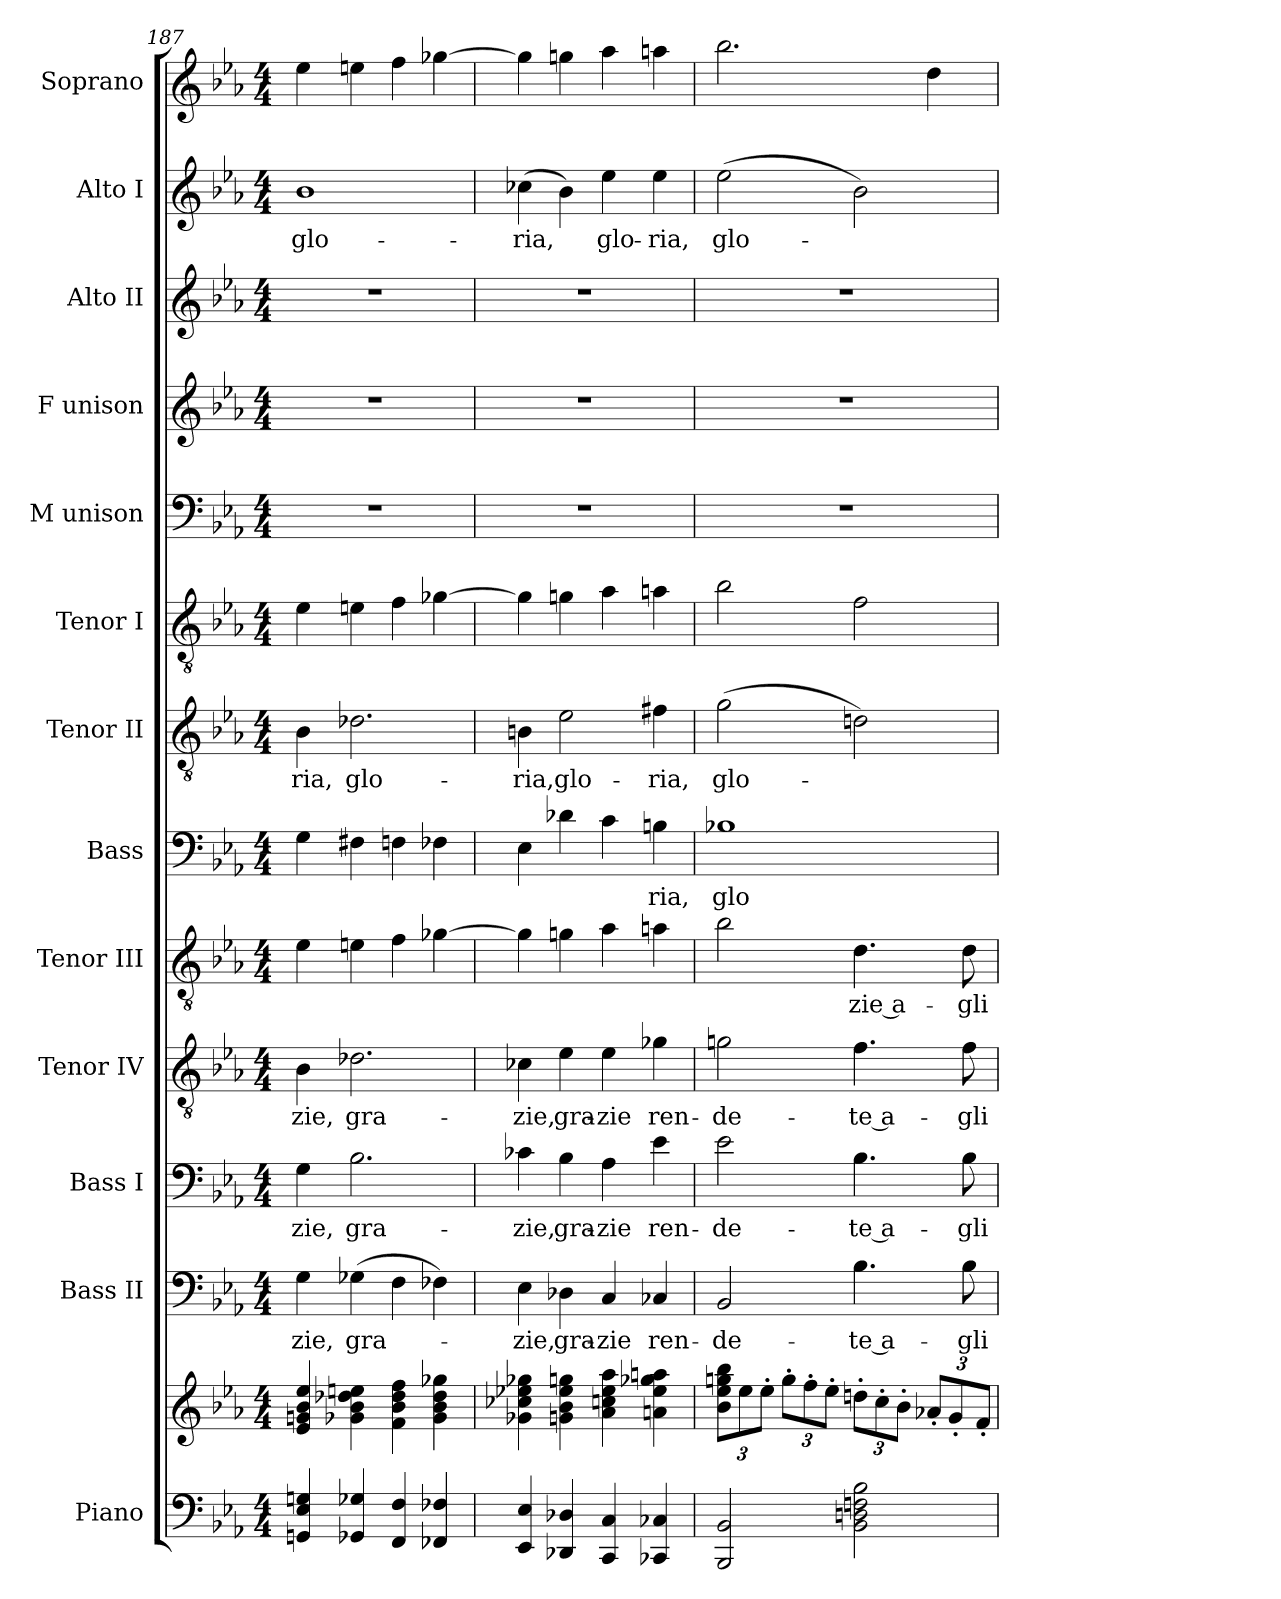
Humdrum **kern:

**kern	**kern	**kern	**text	**kern	**text	**kern	**text	**kern	**text	**kern	**text	**kern	**text	**kern	**kern	**kern	**kern	**kern	**text	**kern
*part13	*part13	*part12	*part12	*part11	*part11	*part10	*part10	*part9	*part9	*part8	*part8	*part7	*part7	*part6	*part5	*part4	*part3	*part2	*part2	*part1
*staff14	*staff13	*staff12	*staff12	*staff11	*staff11	*staff10	*staff10	*staff9	*staff9	*staff8	*staff8	*staff7	*staff7	*staff6	*staff5	*staff4	*staff3	*staff2	*staff2	*staff1
*I"Piano	*	*I"Bass II	*	*I"Bass I	*	*I"Tenor IV	*	*I"Tenor III	*	*I"Bass	*	*I"Tenor II	*	*I"Tenor I	*I"M unison	*I"F unison	*I"Alto II	*I"Alto I	*	*I"Soprano
*	*	*I'B.II	*	*I'B.I	*	*I'T.IV	*	*I'T.III	*	*I'B.	*	*I'T.II	*	*I'T.I	*I'M.u.	*I'F.u.	*I'A.II	*I'A.I	*	*I'S.
*clefF4	*clefG2	*clefF4	*	*clefF4	*	*clefGv2	*	*clefGv2	*	*clefF4	*	*clefGv2	*	*clefGv2	*clefF4	*clefG2	*clefG2	*clefG2	*	*clefG2
*k[b-e-a-]	*k[b-e-a-]	*k[b-e-a-]	*	*k[b-e-a-]	*	*k[b-e-a-]	*	*k[b-e-a-]	*	*k[b-e-a-]	*	*k[b-e-a-]	*	*k[b-e-a-]	*k[b-e-a-]	*k[b-e-a-]	*k[b-e-a-]	*k[b-e-a-]	*	*k[b-e-a-]
*M4/4	*M4/4	*M4/4	*	*M4/4	*	*M4/4	*	*M4/4	*	*M4/4	*	*M4/4	*	*M4/4	*M4/4	*M4/4	*M4/4	*M4/4	*	*M4/4
=187	=187	=187	=187	=187	=187	=187	=187	=187	=187	=187	=187	=187	=187	=187	=187	=187	=187	=187	=187	=187
!	!	!	!LO:LY:b	!	!LO:LY:b	!	!LO:LY:b	!	!	!	!	!	!LO:LY:b	!	!	!	!	!	!LO:LY:b	!
4GGn/ 4E-/ 4Gn/	4e-/ 4gn/ 4b-/ 4ee-/	4G\	-zie,	4G\	-zie,	4B-\	-zie,	4e-\	.	4G\	.	4B-\	-ria,	4e-\	1r	1r	1r	1b-	glo-	4ee-\
!	!	!	!LO:LY:b	!	!LO:LY:b	!	!LO:LY:b	!	!	!	!	!	!LO:LY:b	!	!	!	!	!	!	!
4GG-X/ 4G-X/	4g-X\ 4b-\ 4dd-X\ 4een\	(>4G-X\	gra-	2.B-\	gra-	2.d-X\	gra-	4en\	.	4F#X\	.	2.d-X\	glo-	4en\	.	.	.	.	.	4een\
4FF/ 4F/	4f\ 4b-\ 4dd-\ 4ff\	4F\	.	.	.	.	.	4f\	.	4Fn\	.	.	.	4f\	.	.	.	.	.	4ff\
4FF-X/ 4F-X/	4g-\ 4b-\ 4dd-\ 4gg-X\	4F-X\)	.	.	.	.	.	[4g-X\	.	4F-X\	.	.	.	[4g-X\	.	.	.	.	.	[4gg-X\
=188	=188	=188	=188	=188	=188	=188	=188	=188	=188	=188	=188	=188	=188	=188	=188	=188	=188	=188	=188	=188
!	!	!	!LO:LY:b	!	!LO:LY:b	!	!LO:LY:b	!	!	!	!	!	!LO:LY:b	!	!	!	!	!	!LO:LY:b	!
4EE-/ 4E-/	4g-X\ 4cc-X\ 4ee-X\ 4gg-X\	4E-\	-zie,	4c-X\	-zie,	4c-X\	-zie,	4g-\]	.	4E-\	.	4Bn\	-ria,	4g-\]	1r	1r	1r	(>4cc-X\	-ria,	4gg-\]
!	!	!	!LO:LY:b	!	!LO:LY:b	!	!LO:LY:b	!	!	!	!	!	!LO:LY:b	!	!	!	!	!	!	!
4DD-X/ 4D-X/	4gn\ 4b-\ 4ee-\ 4ggn\	4D-X\	gra-	4B-\	gra-	4e-\	gra-	4gn\	.	4d-X\	.	2e-\	glo-	4gn\	.	.	.	4b-\)	.	4ggn\
!	!	!	!LO:LY:b	!	!LO:LY:b	!	!LO:LY:b	!	!	!	!	!	!	!	!	!	!	!	!LO:LY:b	!
4CC/ 4C/	4a-\ 4ccn\ 4ee-\ 4aa-\	4C/	-zie	4A-\	-zie	4e-\	-zie	4a-\	.	4c\	.	.	.	4a-\	.	.	.	4ee-\	glo-	4aa-\
!	!	!	!LO:LY:b	!	!LO:LY:b	!	!LO:LY:b	!	!	!	!LO:LY:b	!	!LO:LY:b	!	!	!	!	!	!LO:LY:b	!
4CC-X/ 4C-X/	4an\ 4ee-\ 4gg-X\ 4aan\	4C-X/	ren-	4e-\	ren-	4g-X\	ren-	4an\	.	4Bn\	-ria,	4f#X\	-ria,	4an\	.	.	.	4ee-\	-ria,	4aan\
=189	=189	=189	=189	=189	=189	=189	=189	=189	=189	=189	=189	=189	=189	=189	=189	=189	=189	=189	=189	=189
*	*Xbrackettup	*	*	*	*	*	*	*	*	*	*	*	*	*	*	*	*	*	*	*
!	!	!	!LO:LY:b	!	!LO:LY:b	!	!LO:LY:b	!	!	!	!LO:LY:b	!	!LO:LY:b	!	!	!	!	!	!LO:LY:b	!
2BBB-/ 2BB-/	12b-\ 12ee-\ 12ggn\ 12bb-\L	2BB-/	-de-	2e-\	-de-	2gn\	-de-	2b-\	.	1B-X	glo-	(>2g\	glo-	2b-\	1r	1r	1r	(>2ee-\	glo-	2.bb-\
.	12ee-\	.	.	.	.	.	.	.	.	.	.	.	.	.	.	.	.	.	.	.
.	12ee-'\J	.	.	.	.	.	.	.	.	.	.	.	.	.	.	.	.	.	.	.
.	12gg'\L	.	.	.	.	.	.	.	.	.	.	.	.	.	.	.	.	.	.	.
.	12ff'\	.	.	.	.	.	.	.	.	.	.	.	.	.	.	.	.	.	.	.
.	12ee-'\J	.	.	.	.	.	.	.	.	.	.	.	.	.	.	.	.	.	.	.
!	!	!	!LO:LY:b	!	!LO:LY:b	!	!LO:LY:b	!	!LO:LY:b	!	!	!	!	!	!	!	!	!	!	!
2BB-\ 2Dn\ 2Fn\ 2B-\	12ddn'\L	4.B-\	te a-	4.B-\	te a-	4.f\	te a-	4.d\	-zie a-	.	.	2dn\)	.	2f\	.	.	.	2b-\)	.	.
.	12cc'\	.	.	.	.	.	.	.	.	.	.	.	.	.	.	.	.	.	.	.
.	12b-'\J	.	.	.	.	.	.	.	.	.	.	.	.	.	.	.	.	.	.	.
.	12a-X'/L	.	.	.	.	.	.	.	.	.	.	.	.	.	.	.	.	.	.	4dd\
.	12g'/	.	.	.	.	.	.	.	.	.	.	.	.	.	.	.	.	.	.	.
!	!	!	!LO:LY:b	!	!LO:LY:b	!	!LO:LY:b	!	!LO:LY:b	!	!	!	!	!	!	!	!	!	!	!
.	.	8B-\	-gli	8B-\	-gli	8f\	-gli	8d\	-gli-	.	.	.	.	.	.	.	.	.	.	.
.	12f'/J	.	.	.	.	.	.	.	.	.	.	.	.	.	.	.	.	.	.	.
=	=	=	=	=	=	=	=	=	=	=	=	=	=	=	=	=	=	=	=	=
*-	*-	*-	*-	*-	*-	*-	*-	*-	*-	*-	*-	*-	*-	*-	*-	*-	*-	*-	*-	*-
